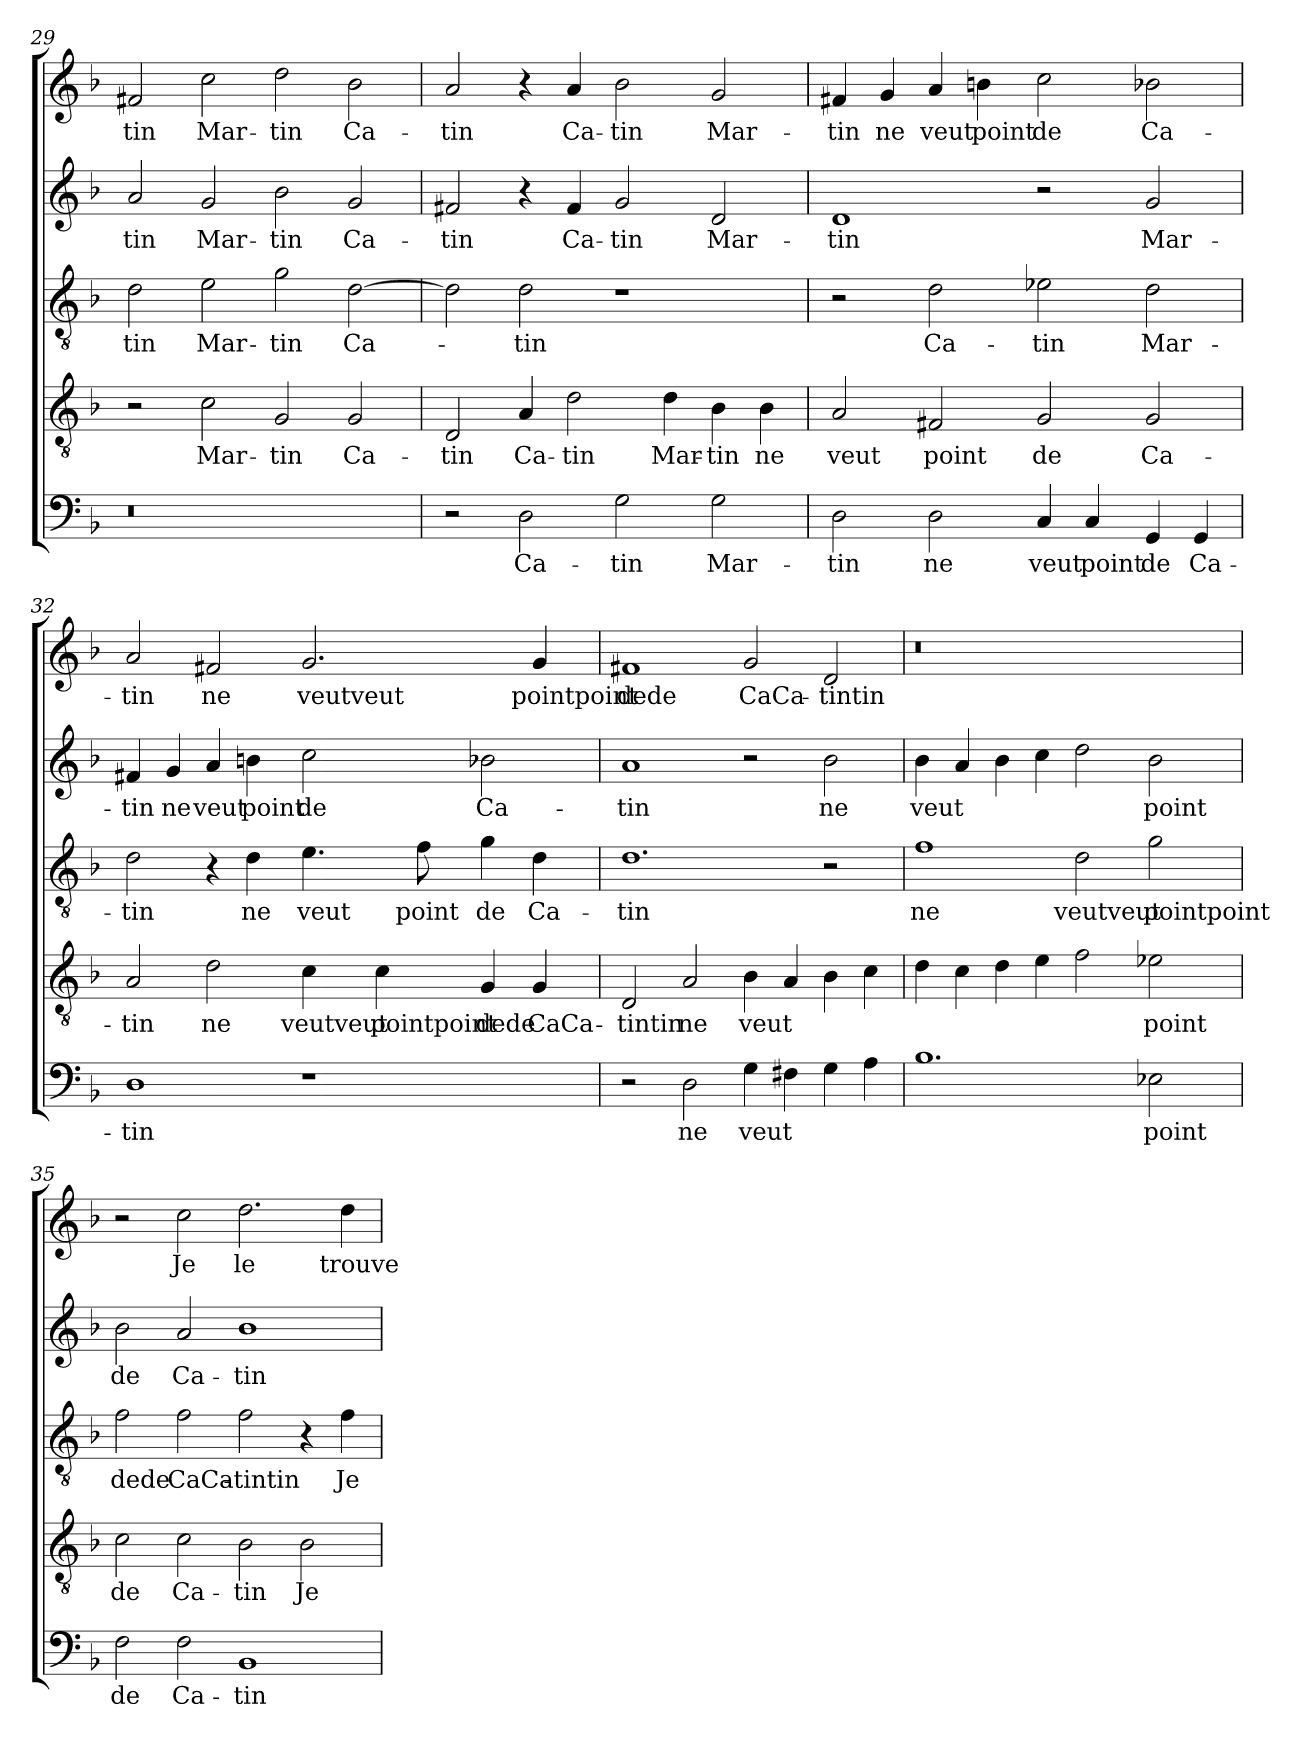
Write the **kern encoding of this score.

**kern	**text	**kern	**text	**kern	**text	**kern	**text	**kern	**text
*part5	*part5	*part4	*part4	*part3	*part3	*part2	*part2	*part1	*part1
*staff5	*staff5	*staff4	*staff4	*staff3	*staff3	*staff2	*staff2	*staff1	*staff1
!!LO:LB:g=z
*clefF4	*	*clefGv2	*	*clefGv2	*	*clefG2	*	*clefG2	*
*k[b-]	*	*k[b-]	*	*k[b-]	*	*k[b-]	*	*k[b-]	*
=29	=29	=29	=29	=29	=29	=29	=29	=29	=29
0r	.	2r	.	2d	-tin	2a	-tin	2f#X	-tin
.	.	2c	Mar-	2e	Mar-	2g	Mar-	2cc	Mar-
.	.	2G	-tin	2g	-tin	2b-	-tin	2dd	-tin
.	.	2G	Ca-	[2d	Ca-	2g	Ca-	2b-	Ca-
=30	=30	=30	=30	=30	=30	=30	=30	=30	=30
2r	.	2D	-tin	2d]	.	2f#X	-tin	2a	-tin
2D	Ca-	4A	Ca-	2d	-tin	4r	.	4r	.
.	.	2d	-tin	.	.	4f#	Ca-	4a	Ca-
2G	-tin	.	.	1r	.	2g	-tin	2b-	-tin
.	.	4d	Mar-	.	.	.	.	.	.
2G	Mar-	4B-	-tin	.	.	2d	Mar-	2g	Mar-
.	.	4B-	ne	.	.	.	.	.	.
=31	=31	=31	=31	=31	=31	=31	=31	=31	=31
2D	-tin	2A	veut	2r	.	1d	-tin	4f#X	-tin
.	.	.	.	.	.	.	.	4g	ne
2D	ne	2F#X	point	2d	Ca-	.	.	4a	veut
.	.	.	.	.	.	.	.	4bn	point
4C	veut	2G	de	2e-X	-tin	2r	.	2cc	de
4C	point	.	.	.	.	.	.	.	.
4GG	de	2G	Ca-	2d	Mar-	2g	Mar-	2b-X	Ca-
4GG	Ca-	.	.	.	.	.	.	.	.
=32	=32	=32	=32	=32	=32	=32	=32	=32	=32
1D	-tin	2A	-tin	2d	-tin	4f#X	-tin	2a	-tin
.	.	.	.	.	.	4g	ne	.	.
.	.	2d	ne	4r	.	4a	veut	2f#X	ne
.	.	.	.	4d	ne	4bn	point	.	.
1r	.	4c	veutveut	4.e	veut	2cc	de	2.g	veutveut
.	.	4c	pointpoint	.	.	.	.	.	.
.	.	.	.	8f	point	.	.	.	.
.	.	4G	dede	4g	de	2b-X	Ca-	.	.
.	.	4G	CaCa-	4d	Ca-	.	.	4g	pointpoint
!!LO:PB:g=z
=33	=33	=33	=33	=33	=33	=33	=33	=33	=33
2r	.	2D	-tintin	1.d	-tin	1a	-tin	1f#X	dede
2D	ne	2A	ne	.	.	.	.	.	.
4G	veut	4B-	veut	.	.	2r	.	2g	CaCa-
4F#X	.	4A	.	.	.	.	.	.	.
4G	.	4B-	.	2r	.	2b-	ne	2d	-tintin
4A	.	4c	.	.	.	.	.	.	.
=34	=34	=34	=34	=34	=34	=34	=34	=34	=34
1.B-	.	4d	.	1f	ne	4b-	veut	0r	.
.	.	4c	.	.	.	4a	.	.	.
.	.	4d	.	.	.	4b-	.	.	.
.	.	4e	.	.	.	4cc	.	.	.
.	.	2f	.	2d	veutveut	2dd	.	.	.
2E-X	point	2e-X	point	2g	pointpoint	2b-	point	.	.
=35	=35	=35	=35	=35	=35	=35	=35	=35	=35
2F	de	2c	de	2f	dede	2b-	de	2r	.
2F	Ca-	2c	Ca-	2f	CaCa-	2a	Ca-	2cc	Je
1BB-	-tin	2B-	-tin	2f	-tintin	1b-	-tin	2.dd	le
.	.	2B-	Je	4r	.	.	.	.	.
.	.	.	.	4f	Je	.	.	4dd	trouve
=	=	=	=	=	=	=	=	=	=
*-	*-	*-	*-	*-	*-	*-	*-	*-	*-
